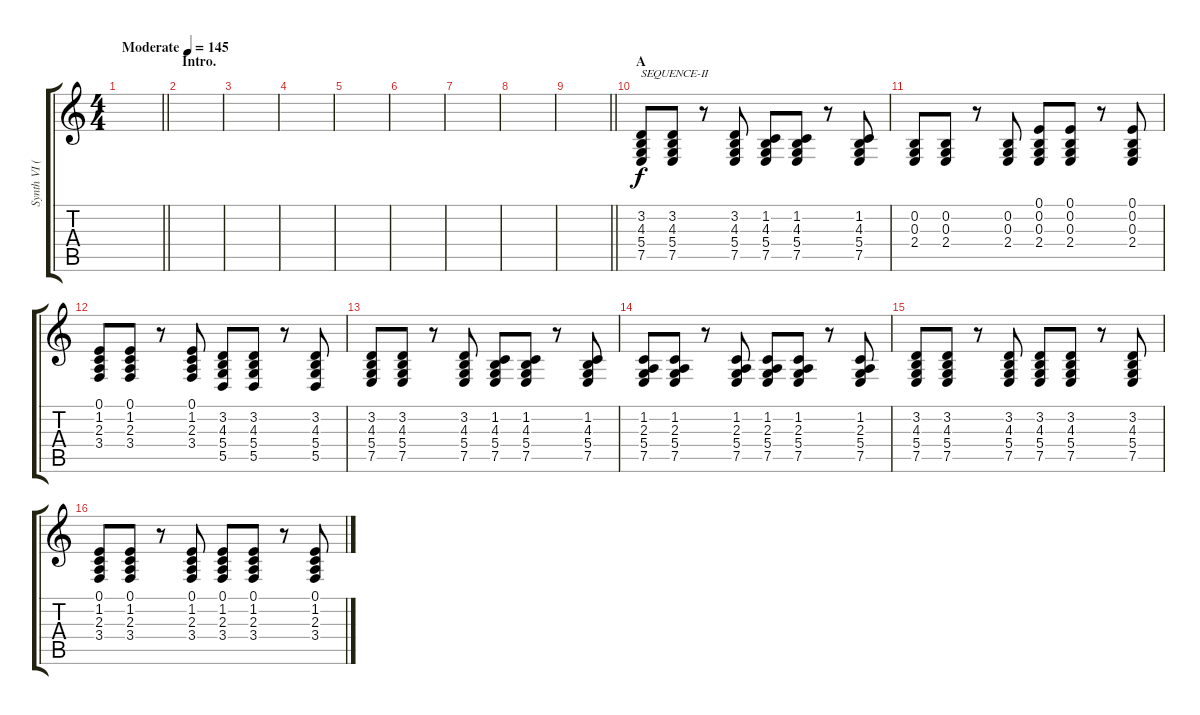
\track ("Synth VI (Kotobuki Tsumugi)" "Synth VI (") {instrument lead5charang}
\staff {score tabs}
\tuning (E4 B3 G3 D3 A2 E2) {hide}
\ts (4 4)
\tempo (145 "Moderate")
\clef g2
\barLineRight lightlight
\ks c
|
\section ("" "Intro.")
|
|
|
|
|
|
|
\barLineRight lightlight
|
\section ("" "A")
(3.2 4.3 5.4 7.5).8{txt "SEQUENCE-II"} (3.2 4.3 5.4 7.5).8 r.8 (3.2 4.3 5.4 7.5).8 (1.2 4.3 5.4 7.5).8 (1.2 4.3 5.4 7.5).8 r.8 (1.2 4.3 5.4 7.5).8 |
(0.2 0.3 2.4).8 (0.2 0.3 2.4).8 r.8 (0.2 0.3 2.4).8 (0.1 0.2 0.3 2.4).8 (0.1 0.2 0.3 2.4).8 r.8 (0.1 0.2 0.3 2.4).8 |
(0.1 1.2 2.3 3.4).8 (0.1 1.2 2.3 3.4).8 r.8 (0.1 1.2 2.3 3.4).8 (3.2 4.3 5.4 5.5).8 (3.2 4.3 5.4 5.5).8 r.8 (3.2 4.3 5.4 5.5).8 |
(3.2 4.3 5.4 7.5).8 (3.2 4.3 5.4 7.5).8 r.8 (3.2 4.3 5.4 7.5).8 (1.2 4.3 5.4 7.5).8 (1.2 4.3 5.4 7.5).8 r.8 (1.2 4.3 5.4 7.5).8 |
(1.2 2.3 5.4 7.5).8 (1.2 2.3 5.4 7.5).8 r.8 (1.2 2.3 5.4 7.5).8 (1.2 2.3 5.4 7.5).8 (1.2 2.3 5.4 7.5).8 r.8 (1.2 2.3 5.4 7.5).8 |
(3.2 4.3 5.4 7.5).8 (3.2 4.3 5.4 7.5).8 r.8 (3.2 4.3 5.4 7.5).8 (3.2 4.3 5.4 7.5).8 (3.2 4.3 5.4 7.5).8 r.8 (3.2 4.3 5.4 7.5).8 |
(0.1 1.2 2.3 3.4).8 (0.1 1.2 2.3 3.4).8 r.8 (0.1 1.2 2.3 3.4).8 (0.1 1.2 2.3 3.4).8 (0.1 1.2 2.3 3.4).8 r.8 (0.1 1.2 2.3 3.4).8
